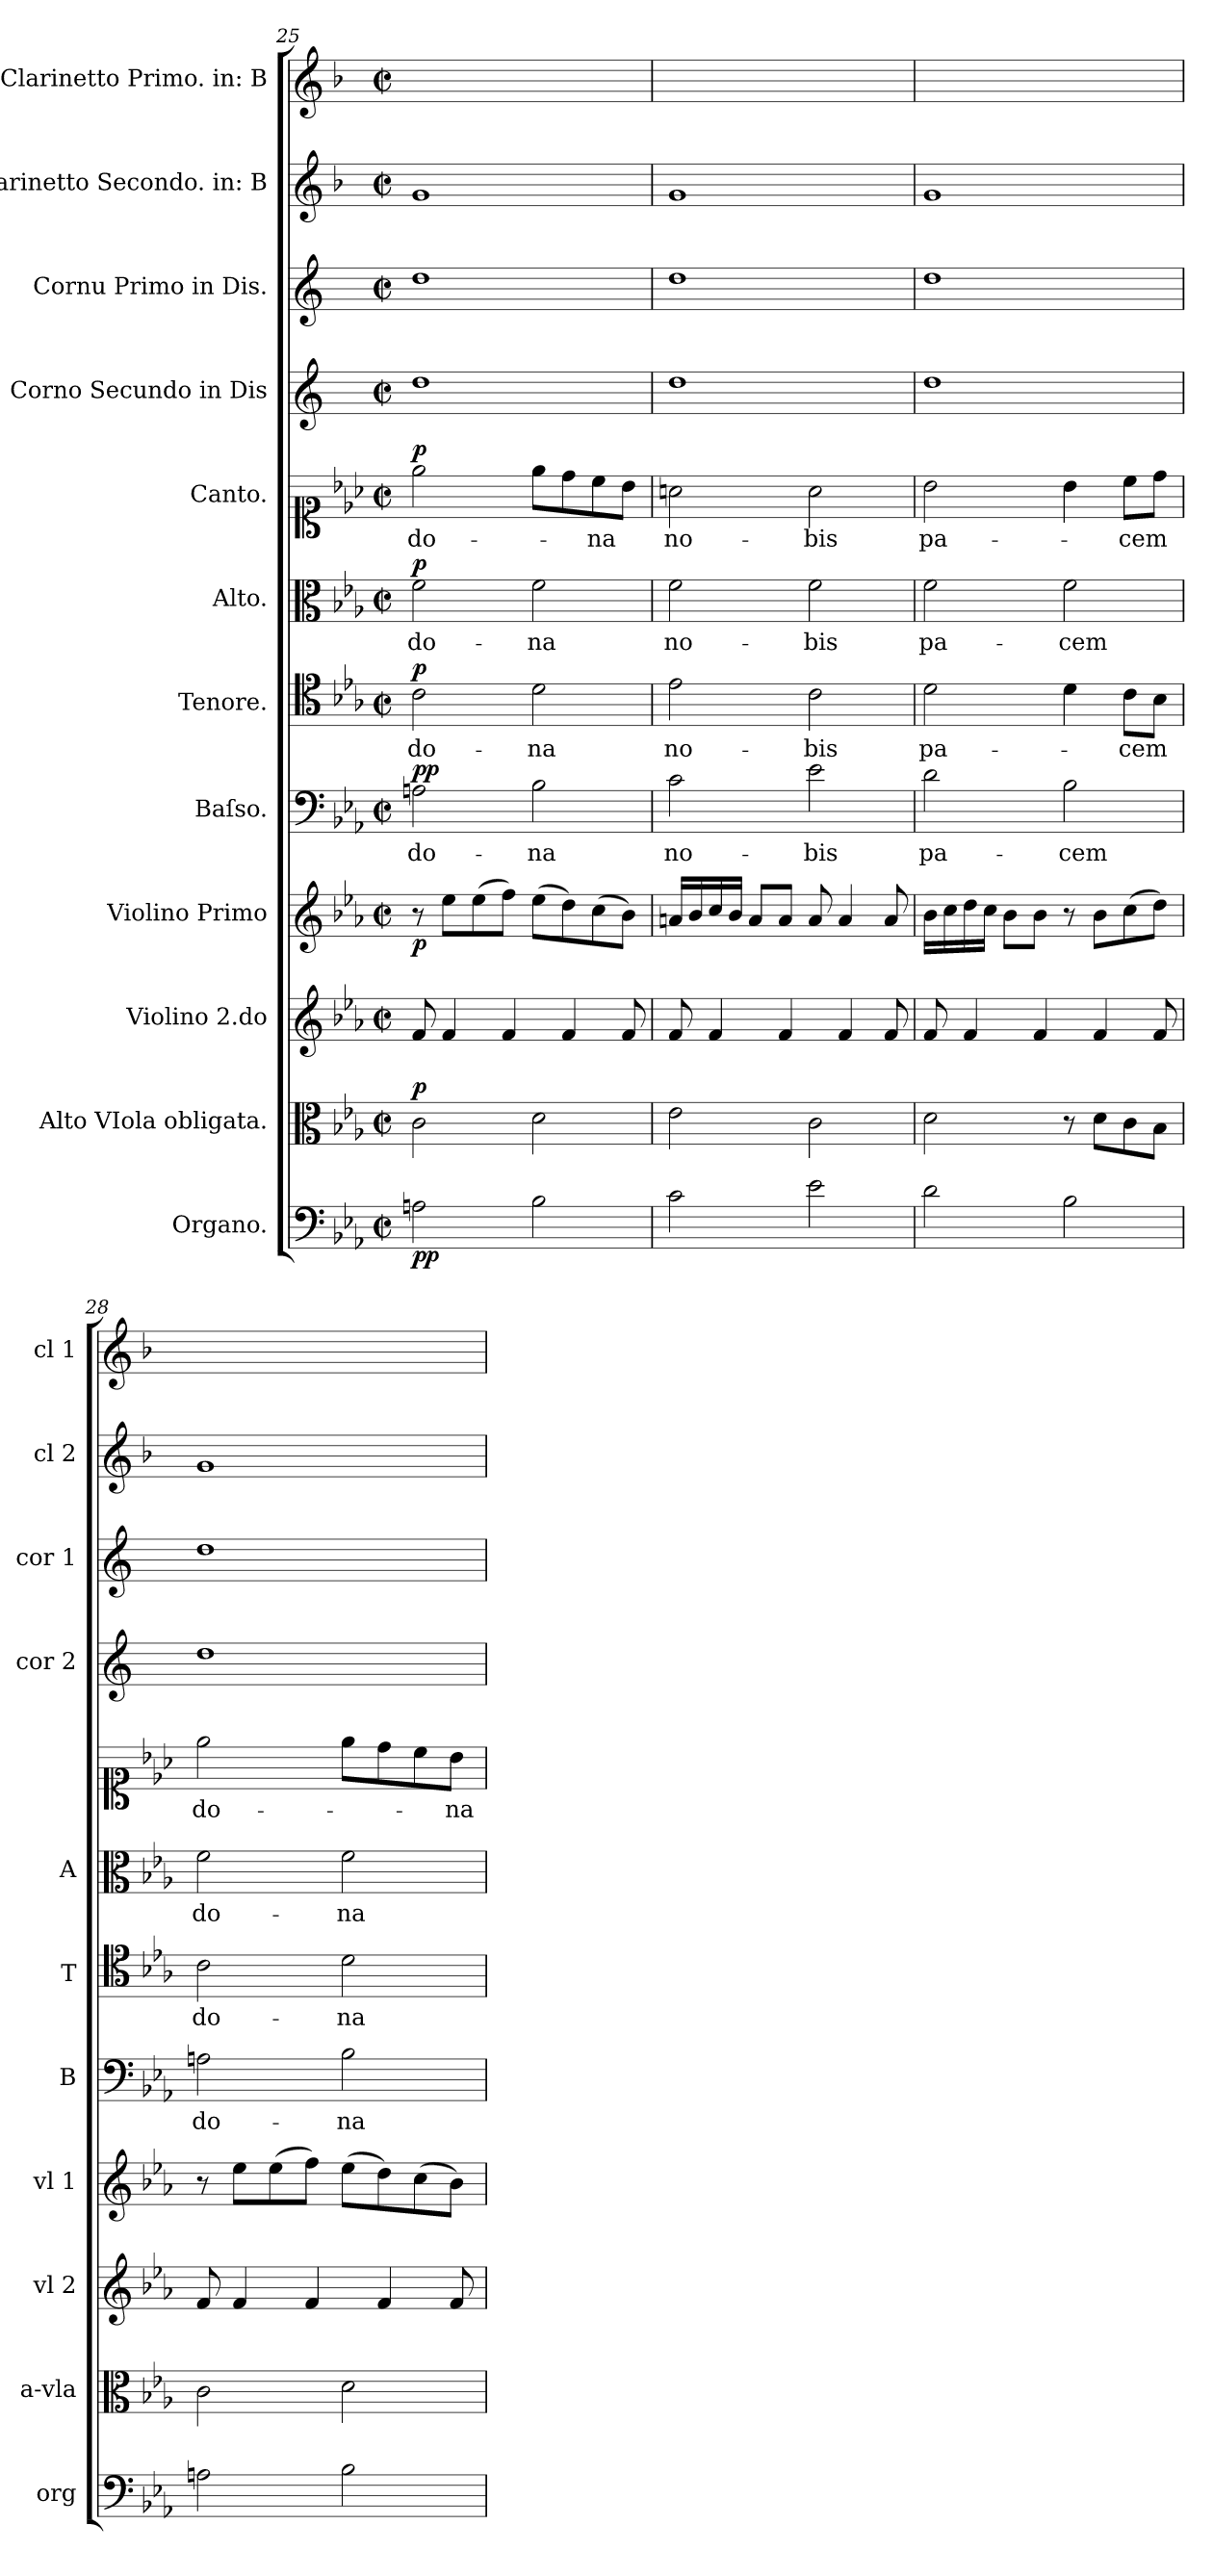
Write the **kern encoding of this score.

**kern	**dynam	**kern	**dynam	**kern	**kern	**dynam	**kern	**text	**dynam	**kern	**text	**dynam	**kern	**text	**dynam	**kern	**text	**dynam	**kern	**kern	**kern	**kern
*part12	*part12	*part11	*part11	*part10	*part9	*part9	*part8	*part8	*part8	*part7	*part7	*part7	*part6	*part6	*part6	*part5	*part5	*part5	*part4	*part3	*part2	*part1
*staff12	*staff12	*staff11	*staff11	*staff10	*staff9	*staff9	*staff8	*staff8	*staff8	*staff7	*staff7	*staff7	*staff6	*staff6	*staff6	*staff5	*staff5	*staff5	*staff4	*staff3	*staff2	*staff1
*I"Organo.	*	*I"Alto VIola obligata.	*	*I"Violino 2.do	*I"Violino Primo	*	*I"Baſso.	*	*	*I"Tenore.	*	*	*I"Alto.	*	*	*I"Canto.	*	*	*I"Corno Secundo in Dis	*I"Cornu Primo in Dis.	*I"Clarinetto Secondo. in: B	*I"Clarinetto Primo. in: B
*I'org	*	*I'a-vla	*	*I'vl 2	*I'vl 1	*	*I'B	*	*	*I'T	*	*	*I'A	*	*	*	*	*	*I'cor 2	*I'cor 1	*I'cl 2	*I'cl 1
*clefF4	*	*clefC3	*	*clefG2	*clefG2	*	*clefF4	*	*	*clefC4	*	*	*clefC3	*	*	*clefC1	*	*	*clefG2	*clefG2	*clefG2	*clefG2
*	*	*	*	*	*	*	*	*	*	*	*	*	*	*	*	*	*	*	*ITrd5c9	*ITrd5c9	*ITrd1c2	*ITrd1c2
*k[b-e-a-]	*	*k[b-e-a-]	*	*k[b-e-a-]	*k[b-e-a-]	*	*k[b-e-a-]	*	*	*k[b-e-a-]	*	*	*k[b-e-a-]	*	*	*k[b-e-a-]	*	*	*k[b-e-a-]	*k[b-e-a-]	*k[b-e-a-]	*k[b-e-a-]
*E-:	*	*E-:	*	*E-:	*E-:	*	*E-:	*	*	*E-:	*	*	*E-:	*	*	*E-:	*	*	*E-:	*E-:	*E-:	*E-:
*M2/2	*	*M2/2	*	*M2/2	*M2/2	*	*M2/2	*	*	*M2/2	*	*	*M2/2	*	*	*M2/2	*	*	*M2/2	*M2/2	*M2/2	*M2/2
*met(c|)	*	*met(c|)	*	*met(c|)	*met(c|)	*	*met(c|)	*	*	*met(c|)	*	*	*met(c|)	*	*	*met(c|)	*	*	*met(c|)	*met(c|)	*met(c|)	*met(c|)
=25	=25	=25	=25	=25	=25	=25	=25	=25	=25	=25	=25	=25	=25	=25	=25	=25	=25	=25	=25	=25	=25	=25
!	!	!	!LO:DY:a	!	!	!	!	!	!LO:DY:a	!	!	!LO:DY:a	!	!	!LO:DY:a	!	!	!LO:DY:a	!	!	!	!
2An\	pp	2c\	p	8f/	8r	p	2An\	do-	pp	2c\	do-	p	2f\	do-	p	2ee-\	do-	p	1f	1f	1f	1ryy
.	.	.	.	4f/	8ee-\L	.	.	.	.	.	.	.	.	.	.	.	.	.	.	.	.	.
.	.	.	.	.	(8ee-\	.	.	.	.	.	.	.	.	.	.	.	.	.	.	.	.	.
.	.	.	.	4f/	8ff\J)	.	.	.	.	.	.	.	.	.	.	.	.	.	.	.	.	.
2B-\	.	2d\	.	.	(8ee-\L	.	2B-\	-na	.	2d\	-na	.	2f\	-na	.	8ee-\L	.	.	.	.	.	.
.	.	.	.	4f/	8dd\)	.	.	.	.	.	.	.	.	.	.	8dd\	.	.	.	.	.	.
.	.	.	.	.	(8cc\	.	.	.	.	.	.	.	.	.	.	8cc\	-na	.	.	.	.	.
.	.	.	.	8f/	8b-\J)	.	.	.	.	.	.	.	.	.	.	8b-\J	.	.	.	.	.	.
=26	=26	=26	=26	=26	=26	=26	=26	=26	=26	=26	=26	=26	=26	=26	=26	=26	=26	=26	=26	=26	=26	=26
2c\	.	2e-\	.	8f/	16an/LL	.	2c\	no-	.	2e-\	no-	.	2f\	no-	.	2an\	no-	.	1f	1f	1f	1ryy
.	.	.	.	.	16b-/	.	.	.	.	.	.	.	.	.	.	.	.	.	.	.	.	.
.	.	.	.	4f/	16cc/	.	.	.	.	.	.	.	.	.	.	.	.	.	.	.	.	.
.	.	.	.	.	16b-/JJ	.	.	.	.	.	.	.	.	.	.	.	.	.	.	.	.	.
.	.	.	.	.	8a/L	.	.	.	.	.	.	.	.	.	.	.	.	.	.	.	.	.
.	.	.	.	4f/	8a/J	.	.	.	.	.	.	.	.	.	.	.	.	.	.	.	.	.
2e-\	.	2c\	.	.	8a/	.	2e-\	-bis	.	2c\	-bis	.	2f\	-bis	.	2a\	-bis	.	.	.	.	.
.	.	.	.	4f/	4a/	.	.	.	.	.	.	.	.	.	.	.	.	.	.	.	.	.
.	.	.	.	8f/	8a/	.	.	.	.	.	.	.	.	.	.	.	.	.	.	.	.	.
=27	=27	=27	=27	=27	=27	=27	=27	=27	=27	=27	=27	=27	=27	=27	=27	=27	=27	=27	=27	=27	=27	=27
2d\	.	2d\	.	8f/	16b-\LL	.	2d\	pa-	.	2d\	pa-	.	2f\	pa-	.	2b-\	pa-	.	1f	1f	1f	1ryy
.	.	.	.	.	16cc\	.	.	.	.	.	.	.	.	.	.	.	.	.	.	.	.	.
.	.	.	.	4f/	16dd\	.	.	.	.	.	.	.	.	.	.	.	.	.	.	.	.	.
.	.	.	.	.	16cc\JJ	.	.	.	.	.	.	.	.	.	.	.	.	.	.	.	.	.
.	.	.	.	.	8b-\L	.	.	.	.	.	.	.	.	.	.	.	.	.	.	.	.	.
.	.	.	.	4f/	8b-\J	.	.	.	.	.	.	.	.	.	.	.	.	.	.	.	.	.
2B-\	.	8r	.	.	8r	.	2B-\	-cem	.	4d\	.	.	2f\	-cem	.	4b-\	.	.	.	.	.	.
.	.	8d\L	.	4f/	8b-\L	.	.	.	.	.	.	.	.	.	.	.	.	.	.	.	.	.
.	.	8c\	.	.	(8cc\	.	.	.	.	8c\L	-cem	.	.	.	.	8cc\L	-cem	.	.	.	.	.
.	.	8B-\J	.	8f/	8dd\J)	.	.	.	.	8B-\J	.	.	.	.	.	8dd\J	.	.	.	.	.	.
=28	=28	=28	=28	=28	=28	=28	=28	=28	=28	=28	=28	=28	=28	=28	=28	=28	=28	=28	=28	=28	=28	=28
!	!	!	!	!	!	!	!	!LO:LY:i	!	!	!LO:LY:i	!	!	!LO:LY:i	!	!	!	!	!	!	!	!
2An\	.	2c\	.	8f/	8r	.	2An\	do-	.	2c\	do-	.	2f\	do-	.	2ee-\	do-	.	1f	1f	1f	1ryy
.	.	.	.	4f/	8ee-\L	.	.	.	.	.	.	.	.	.	.	.	.	.	.	.	.	.
.	.	.	.	.	(8ee-\	.	.	.	.	.	.	.	.	.	.	.	.	.	.	.	.	.
.	.	.	.	4f/	8ff\J)	.	.	.	.	.	.	.	.	.	.	.	.	.	.	.	.	.
!	!	!	!	!	!	!	!	!LO:LY:i	!	!	!LO:LY:i	!	!	!LO:LY:i	!	!	!	!	!	!	!	!
2B-\	.	2d\	.	.	(8ee-\L	.	2B-\	-na	.	2d\	-na	.	2f\	-na	.	8ee-\L	.	.	.	.	.	.
.	.	.	.	4f/	8dd\)	.	.	.	.	.	.	.	.	.	.	8dd\	.	.	.	.	.	.
.	.	.	.	.	(8cc\	.	.	.	.	.	.	.	.	.	.	8cc\	.	.	.	.	.	.
.	.	.	.	8f/	8b-\J)	.	.	.	.	.	.	.	.	.	.	8b-\J	-na	.	.	.	.	.
=	=	=	=	=	=	=	=	=	=	=	=	=	=	=	=	=	=	=	=	=	=	=
*-	*-	*-	*-	*-	*-	*-	*-	*-	*-	*-	*-	*-	*-	*-	*-	*-	*-	*-	*-	*-	*-	*-
